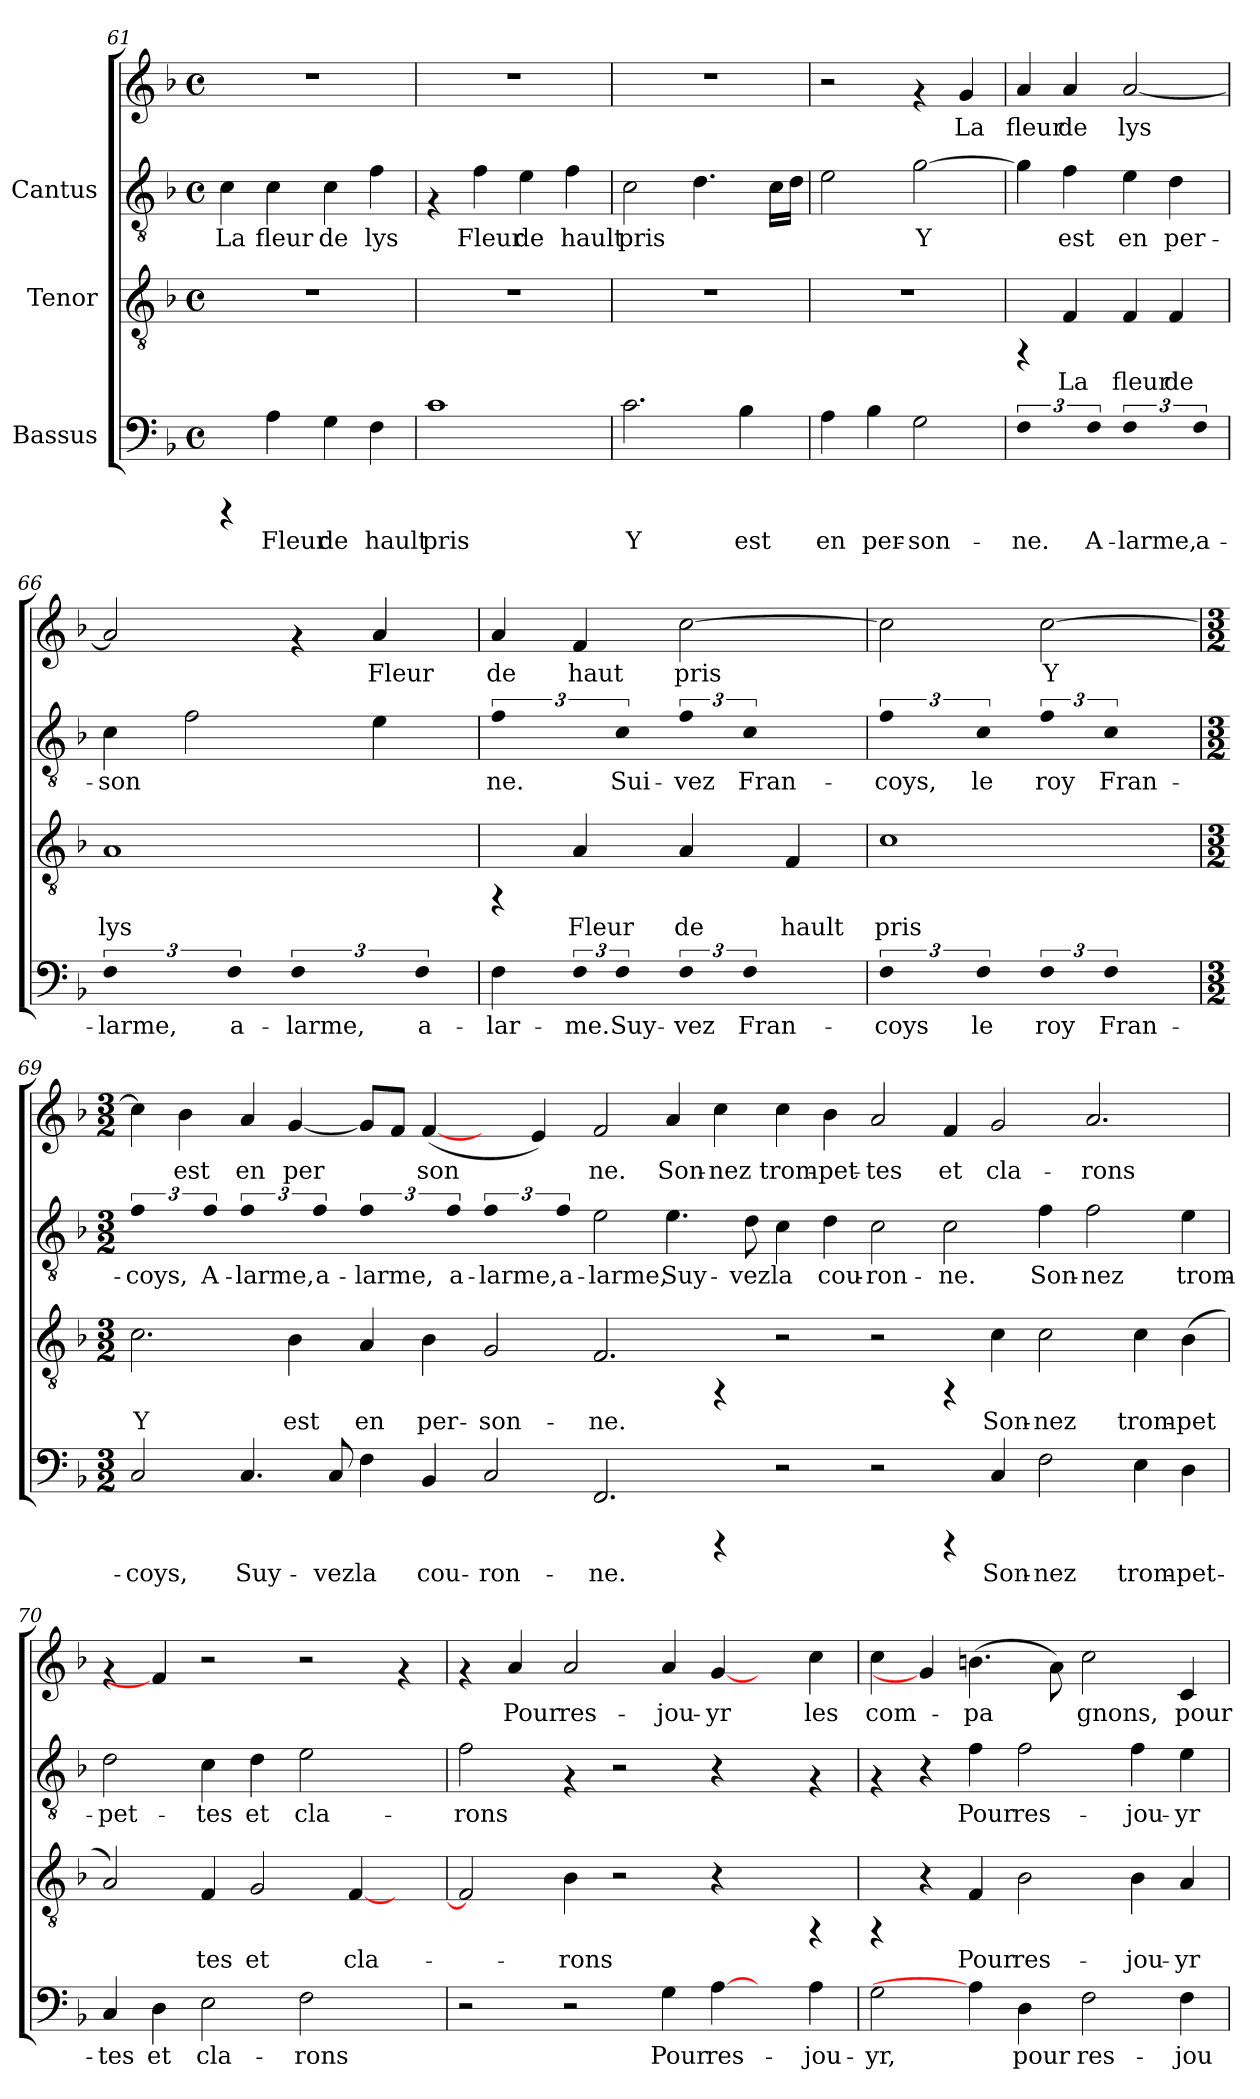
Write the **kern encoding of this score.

**kern	**text	**kern	**text	**kern	**text	**kern	**text
*part3	*part3	*part2	*part2	*part1	*part1	*part1	*part1
*staff4	*staff4	*staff3	*staff3	*staff2	*staff2	*staff1	*staff1
*I"Bassus	*	*I"Tenor	*	*I"Cantus	*	*	*
*clefF4	*	*clefGv2	*	*clefGv2	*	*clefG2	*
*k[b-]	*	*k[b-]	*	*k[b-]	*	*k[b-]	*
*F:	*	*F:	*	*F:	*	*F:	*
*M4/4	*	*M4/4	*	*M4/4	*	*M4/4	*
*met(c)	*	*met(c)	*	*met(c)	*	*met(c)	*
=61	=61	=61	=61	=61	=61	=61	=61
!	!	!	!	!	!LO:LY:b:cj	!	!
4rCCC	.	1r	.	4c\	La	1r	.
!	!LO:LY:b:cj	!	!	!	!LO:LY:b:cj	!	!
4A\	Fleur	.	.	4c\	fleur	.	.
!	!LO:LY:b:cj	!	!	!	!LO:LY:b:cj	!	!
4G\	de	.	.	4c\	de	.	.
!	!LO:LY:b:cj	!	!	!	!LO:LY:b:cj	!	!
4F\	hault	.	.	4f\	lys	.	.
=62	=62	=62	=62	=62	=62	=62	=62
!	!LO:LY:b:cj	!	!	!	!	!	!
1c	pris	1r	.	4rF	.	1r	.
!	!	!	!	!	!LO:LY:b:cj	!	!
.	.	.	.	4f\	Fleur	.	.
!	!	!	!	!	!LO:LY:b:cj	!	!
.	.	.	.	4e\	de	.	.
!	!	!	!	!	!LO:LY:b:cj	!	!
.	.	.	.	4f\	hault	.	.
!!LO:LB:g=z
=63	=63	=63	=63	=63	=63	=63	=63
!	!LO:LY:b:cj	!	!	!	!LO:LY:b:cj	!	!
2.c\	Y	1r	.	2c\	pris	1r	.
!	!	!	!	!	!LO:LY:b:cj	!	!
.	.	.	.	4.d\	.	.	.
!	!LO:LY:b:cj	!	!	!	!	!	!
4B-\	est	.	.	.	.	.	.
!	!	!	!	!	!LO:LY:b:cj	!	!
.	.	.	.	16c\L	.	.	.
!	!	!	!	!	!LO:LY:b:cj	!	!
.	.	.	.	16d\J	.	.	.
=64	=64	=64	=64	=64	=64	=64	=64
!	!LO:LY:b:cj	!	!	!	!LO:LY:b:cj	!	!
4A\	en	1r	.	2e\	.	2r	.
!	!LO:LY:b:cj	!	!	!	!	!	!
4B-\	per-	.	.	.	.	.	.
!	!LO:LY:b:cj	!	!	!	!LO:LY:b:cj	!	!
2G\	-son-	.	.	[>2g\	Y	4rf	.
!	!	!	!	!	!	!	!LO:LY:b:cj
.	.	.	.	.	.	4g/	La
=65	=65	=65	=65	=65	=65	=65	=65
!LO:N:vis=2	!LO:LY:b:cj	!	!	!	!LO:LY:b:cj	!	!LO:LY:b:cj
3F\	-ne.	4rFF	.	4g\]	.	4a/	fleur
!	!	!	!LO:LY:b:cj	!	!LO:LY:b:cj	!	!LO:LY:b:cj
.	.	4F/	La	4f\	est	4a/	de
!LO:N:vis=4	!LO:LY:b:cj	!	!	!	!	!	!
6F\	A-	.	.	.	.	.	.
!LO:N:vis=2	!LO:LY:b:cj	!	!LO:LY:b:cj	!	!LO:LY:b:cj	!	!LO:LY:b:cj
3F\	-larme,	4F/	fleur	4e\	en	[<2a/	lys
!	!	!	!LO:LY:b:cj	!	!LO:LY:b:cj	!	!
.	.	4F/	de	4d\	per-	.	.
!LO:N:vis=4	!LO:LY:b:cj	!	!	!	!	!	!
6F\	a-	.	.	.	.	.	.
=66	=66	=66	=66	=66	=66	=66	=66
!LO:N:vis=2	!LO:LY:b:cj	!	!LO:LY:b:cj	!	!LO:LY:b:cj	!	!LO:LY:b:cj
3F\	-larme,	1A	lys	4c\	son-	2a/]	-
!	!	!	!	!	!LO:LY:b:cj	!	!
.	.	.	.	2f\	--	.	.
!LO:N:vis=4	!LO:LY:b:cj	!	!	!	!	!	!
6F\	a-	.	.	.	.	.	.
!LO:N:vis=2	!LO:LY:b:cj	!	!	!	!	!	!
3F\	-larme,	.	.	.	.	4rf	.
!	!	!	!	!	!LO:LY:b:cj	!	!LO:LY:b:cj
.	.	.	.	4e\	--	4a/	Fleur
!LO:N:vis=4	!LO:LY:b:cj	!	!	!	!	!	!
6F\	a-	.	.	.	.	.	.
!!LO:PB:g=z
=67	=67	=67	=67	=67	=67	=67	=67
!	!LO:LY:b:cj	!	!	!LO:N:vis=2	!LO:LY:b:cj	!	!LO:LY:b:cj
4F\	-lar-	4rFF	.	3f\	ne.	4a/	-de
!LO:N:vis=8	!LO:LY:b:cj	!	!LO:LY:b:cj	!	!	!	!LO:LY:b:cj
12F\	-me.	4A/	Fleur	.	.	4f/	haut
!LO:N:vis=4	!LO:LY:b:cj	!	!	!LO:N:vis=4	!LO:LY:b:cj	!	!
6F\	Suy-	.	.	6c\	Sui-	.	.
!LO:N:vis=4	!LO:LY:b:cj	!	!LO:LY:b:cj	!LO:N:vis=4	!LO:LY:b:cj	!	!LO:LY:b:cj
6F\	-vez	4A/	de	6f\	-vez	[>2cc\	pris
!LO:N:vis=2	!LO:LY:b:cj	!	!	!LO:N:vis=2	!LO:LY:b:cj	!	!
3F\	Fran-	.	.	3c\	Fran-	.	.
!	!	!	!LO:LY:b:cj	!	!	!	!
.	.	4F/	hault	.	.	.	.
=68	=68	=68	=68	=68	=68	=68	=68
!LO:N:vis=2	!LO:LY:b:cj	!	!LO:LY:b:cj	!LO:N:vis=2	!LO:LY:b:cj	!	!LO:LY:b:cj
3F\	-coys	1c	pris	3f\	coys,	2cc\]	-
!LO:N:vis=4	!LO:LY:b:cj	!	!	!LO:N:vis=4	!LO:LY:b:cj	!	!
6F\	le	.	.	6c\	le	.	.
!LO:N:vis=4	!LO:LY:b:cj	!	!	!LO:N:vis=4	!LO:LY:b:cj	!	!LO:LY:b:cj
6F\	roy	.	.	6f\	roy	[>2cc\	Y
!LO:N:vis=2	!LO:LY:b:cj	!	!	!LO:N:vis=2	!LO:LY:b:cj	!	!
3F\	Fran-	.	.	3c\	Fran-	.	.
!!LO:LB:g=z
=69	=69	=69	=69	=69	=69	=69	=69
*M3/2	*	*M3/2	*	*M3/2	*	*M3/2	*
!	!LO:LY:b:cj	!	!LO:LY:b:cj	!LO:N:vis=2	!LO:LY:b:cj	!	!LO:LY:b:cj
2C/	-coys,	2.c\	Y	3f\	coys,	4cc\]	-
!	!	!	!	!	!	!	!LO:LY:b:cj
.	.	.	.	.	.	4b-\	est
!	!	!	!	!LO:N:vis=4	!LO:LY:b:cj	!	!
.	.	.	.	6f\	A-	.	.
!	!LO:LY:b:cj	!	!	!LO:N:vis=2	!LO:LY:b:cj	!	!LO:LY:b:cj
4.C/	Suy-	.	.	3f\	-larme,	4a/	en
!	!	!	!LO:LY:b:cj	!	!	!	!LO:LY:b:cj
.	.	4B-\	est	.	.	[<4g/	per-
!	!	!	!	!LO:N:vis=4	!LO:LY:b:cj	!	!
.	.	.	.	6f\	a-	.	.
!	!LO:LY:b:cj	!	!	!	!	!	!
8C/	-vez	.	.	.	.	.	.
!	!LO:LY:b:cj	!	!LO:LY:b:cj	!LO:N:vis=2	!LO:LY:b:cj	!	!LO:LY:b:cj
4F\	la	4A/	en	3f\	-larme,	8g/L]	-
!	!	!	!	!	!	!	!LO:LY:b:cj
.	.	.	.	.	.	8f/J	.
!	!LO:LY:b:cj	!	!LO:LY:b:cj	!	!	!	!LO:LY:b:cj
4BB-/	cou-	4B-\	per-	.	.	(<[4f/	son-
!	!	!	!	!LO:N:vis=4	!LO:LY:b:cj	!	!
.	.	.	.	6f\	a-	.	.
!	!LO:LY:b:cj	!	!LO:LY:b:cj	!LO:N:vis=2	!LO:LY:b:cj	!	!
2C/	-ron-	2G/	-son-	3f\	-larme,	4ryy	.
!	!	!	!	!	!	!	!LO:LY:b:cj
.	.	.	.	.	.	4e/)	--
!	!	!	!	!LO:N:vis=4	!LO:LY:b:cj	!	!
.	.	.	.	6f\	a-	.	.
*	*	*	*	*	*	*MM216	*
!	!LO:LY:b:cj	!	!LO:LY:b:cj	!	!LO:LY:b:cj	!	!LO:LY:b:cj
2.FF/	-ne.	2.F/	-ne.	2e\	-larme,	2f/	-ne.
!	!	!	!	!	!LO:LY:b:cj	!	!LO:LY:b:cj
.	.	.	.	4.e\	Suy-	4a/	Son-
!	!	!	!	!	!	!	!LO:LY:b:cj
4rCCC	.	4rFF	.	.	.	4cc\	-nez
!	!	!	!	!	!LO:LY:b:cj	!	!
.	.	.	.	8d\	-vez	.	.
!	!	!	!	!	!LO:LY:b:cj	!	!LO:LY:b:cj
2r	.	2r	.	4c\	la	4cc\	trom-
!	!	!	!	!	!LO:LY:b:cj	!	!LO:LY:b:cj
.	.	.	.	4d\	cou-	4b-\	-pet-
!	!	!	!	!	!LO:LY:b:cj	!	!LO:LY:b:cj
2r	.	2r	.	2c\	-ron-	2a/	-tes
!	!	!	!	!	!LO:LY:b:cj	!	!LO:LY:b:cj
4rCCC	.	4rFF	.	2c\	-ne.	4f/	et
!	!LO:LY:b:cj	!	!LO:LY:b:cj	!	!	!	!LO:LY:b:cj
4C/	Son-	4c\	Son-	.	.	2g/	cla-
!	!LO:LY:b:cj	!	!LO:LY:b:cj	!	!LO:LY:b:cj	!	!
2F\	-nez	2c\	-nez	4f\	Son-	.	.
!	!	!	!	!	!LO:LY:b:cj	!	!LO:LY:b:cj
.	.	.	.	2f\	-nez	2.a/	-rons
!	!LO:LY:b:cj	!	!LO:LY:b:cj	!	!	!	!
4E\	trom-	4c\	trom-	.	.	.	.
!	!LO:LY:b:cj	!	!LO:LY:b:cj	!	!LO:LY:b:cj	!	!
4D\	-pet-	(>4B-\	-pet-	4e\	trom-	.	.
!!LO:LB:g=z
=70	=70	=70	=70	=70	=70	=70	=70
!	!LO:LY:b:cj	!	!LO:LY:b:cj	!	!LO:LY:b:cj	!	!
4C/	-tes	2A/)	-	2d\	-pet-	4rf	.
!	!LO:LY:b:cj	!	!	!	!	!	!
4D\	et	.	.	.	.	4f/]	.
!	!LO:LY:b:cj	!	!LO:LY:b:cj	!	!LO:LY:b:cj	!	!
2E\	cla-	4F/	tes	4c\	-tes	2r	.
!	!	!	!LO:LY:b:cj	!	!LO:LY:b:cj	!	!
.	.	2G/	et	4d\	et	.	.
!	!LO:LY:b:cj	!	!	!	!LO:LY:b:cj	!	!
2F\	-rons	.	.	2e\	cla-	2r	.
!	!	!	!LO:LY:b:cj	!	!	!	!
.	.	[<4F/	cla-	.	.	.	.
4ryy	.	4ryy	.	4ryy	.	4rf	.
=71	=71	=71	=71	=71	=71	=71	=71
!	!	!	!	!	!LO:LY:b:cj	!	!
2r	.	2F/]	.	2f\	rons	4rf	.
!	!	!	!	!	!	!	!LO:LY:b:cj
.	.	.	.	.	.	4a/	-Pour
!	!	!	!LO:LY:b:cj	!	!	!	!LO:LY:b:cj
2r	.	4B-\	-rons	4rF	.	2a/	res-
.	.	2r	.	2r	.	.	.
!	!LO:LY:b:cj	!	!	!	!	!	!LO:LY:b:cj
4G\	Pour	.	.	.	.	4a/	-jou-
!	!LO:LY:b:cj	!	!	!	!	!	!LO:LY:b:cj
[4A\	res-	4r	.	4r	.	[4g/	-yr
4ryy	.	4ryy	.	4ryy	.	4ryy	.
!	!LO:LY:b:cj	!	!	!	!	!	!LO:LY:b:cj
4A\	-jou-	4rFF	.	4rF	.	4cc\	les
=72	=72	=72	=72	=72	=72	=72	=72
!	!LO:LY:b:cj	!	!	!	!	!	!LO:LY:b:cj
2G\	-yr,	4rFF	.	4rF	.	4cc\	com-
.	.	4r	.	4r	.	4g/]	.
!	!	!	!LO:LY:b:cj	!	!LO:LY:b:cj	!	!LO:LY:b:cj
4A\]	.	4F/	Pour	4f\	Pour	(>4.bn\	-pa-
!	!LO:LY:b:cj	!	!LO:LY:b:cj	!	!LO:LY:b:cj	!	!
4D\	pour	2B-\	res-	2f\	res-	.	.
!	!	!	!	!	!	!	!LO:LY:b:cj
.	.	.	.	.	.	8a\)	-
!	!LO:LY:b:cj	!	!	!	!	!	!LO:LY:b:cj
2F\	res-	.	.	.	.	2cc\	gnons,
!	!	!	!LO:LY:b:cj	!	!LO:LY:b:cj	!	!
.	.	4B-\	-jou-	4f\	-jou-	.	.
!	!LO:LY:b:cj	!	!LO:LY:b:cj	!	!LO:LY:b:cj	!	!LO:LY:b:cj
4F\	-jou-	4A/	-yr	4e\	-yr	4c/	pour
=	=	=	=	=	=	=	=
*-	*-	*-	*-	*-	*-	*-	*-
